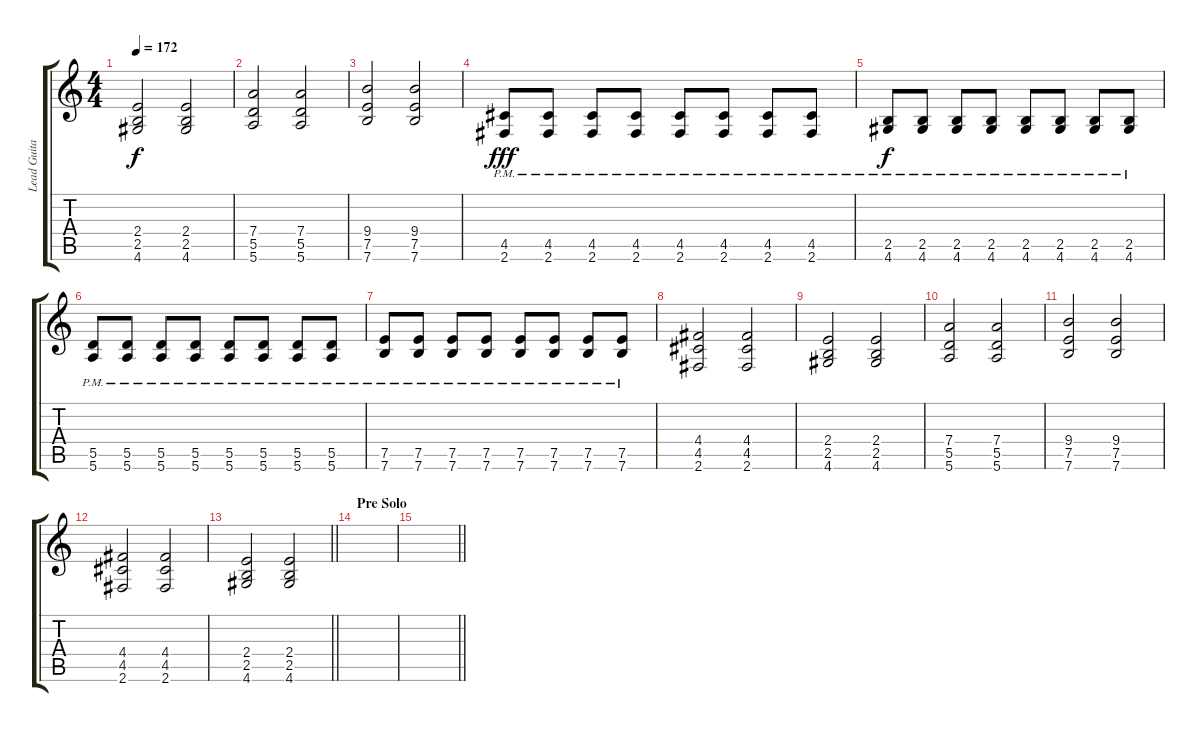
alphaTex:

\track ("Lead Guitar" "Lead Guita") {instrument distortionguitar}
\staff {score tabs}
\tuning (E4 B3 G3 D3 A2 E2) {hide}
\ts (4 4)
\tempo 172
\clef g2
\ks c
(2.4 2.5 4.6).2{dy f} (2.4 2.5 4.6).2 |
(7.4 5.5 5.6).2 (7.4 5.5 5.6).2 |
(9.4 7.5 7.6).2 (9.4 7.5 7.6).2 |
(4.5{pm} 2.6{pm}).8{dy fff} (4.5{pm} 2.6{pm}).8 (4.5{pm} 2.6{pm}).8 (4.5{pm} 2.6{pm}).8 (4.5{pm} 2.6{pm}).8 (4.5{pm} 2.6{pm}).8 (4.5{pm} 2.6{pm}).8 (4.5{pm} 2.6{pm}).8 |
(2.5{pm} 4.6{pm}).8{dy f} (2.5{pm} 4.6{pm}).8 (2.5{pm} 4.6{pm}).8 (2.5{pm} 4.6{pm}).8 (2.5{pm} 4.6{pm}).8 (2.5{pm} 4.6{pm}).8 (2.5{pm} 4.6{pm}).8 (2.5{pm} 4.6{pm}).8 |
(5.5{pm} 5.6{pm}).8 (5.5{pm} 5.6{pm}).8 (5.5{pm} 5.6{pm}).8 (5.5{pm} 5.6{pm}).8 (5.5{pm} 5.6{pm}).8 (5.5{pm} 5.6{pm}).8 (5.5{pm} 5.6{pm}).8 (5.5{pm} 5.6{pm}).8 |
(7.5{pm} 7.6{pm}).8 (7.5{pm} 7.6{pm}).8 (7.5{pm} 7.6{pm}).8 (7.5{pm} 7.6{pm}).8 (7.5{pm} 7.6{pm}).8 (7.5{pm} 7.6{pm}).8 (7.5{pm} 7.6{pm}).8 (7.5{pm} 7.6{pm}).8 |
(4.4 4.5 2.6).2 (4.4 4.5 2.6).2 |
(2.4 2.5 4.6).2 (2.4 2.5 4.6).2 |
(7.4 5.5 5.6).2 (7.4 5.5 5.6).2 |
(9.4 7.5 7.6).2 (9.4 7.5 7.6).2 |
(4.4 4.5 2.6).2 (4.4 4.5 2.6).2 |
\barLineRight lightlight
(2.4 2.5 4.6).2 (2.4 2.5 4.6).2 |
\section ("" "Pre Solo")
|
\barLineRight lightlight
